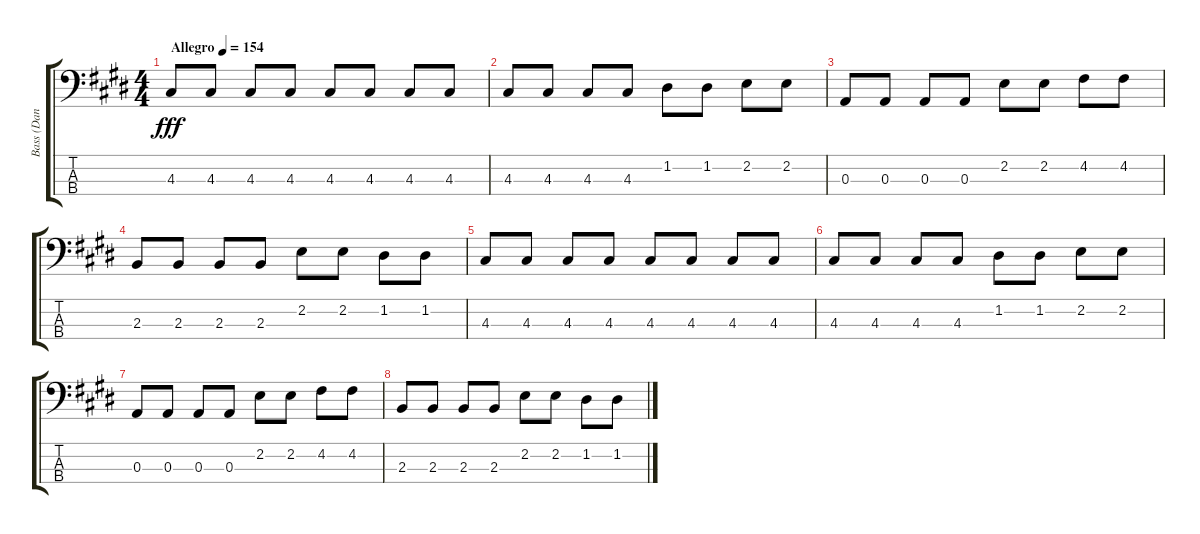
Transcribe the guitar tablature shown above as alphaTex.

\track ("Bass (Dan Andriano)" "Bass (Dan ") {instrument electricbassfinger}
\staff {score tabs}
\tuning (G2 D2 A1 E1) {hide}
\ts (4 4)
\tempo (154 "Allegro")
\clef f4
\ks c#minor
4.3.8{dy fff instrument electricbassfinger} 4.3.8 4.3.8 4.3.8 4.3.8 4.3.8 4.3.8 4.3.8 |
4.3.8 4.3.8 4.3.8 4.3.8 1.2.8 1.2.8 2.2.8 2.2.8 |
0.3.8 0.3.8 0.3.8 0.3.8 2.2.8 2.2.8 4.2.8 4.2.8 |
2.3.8 2.3.8 2.3.8 2.3.8 2.2.8 2.2.8 1.2.8 1.2.8 |
4.3.8 4.3.8 4.3.8 4.3.8 4.3.8 4.3.8 4.3.8 4.3.8 |
4.3.8 4.3.8 4.3.8 4.3.8 1.2.8 1.2.8 2.2.8 2.2.8 |
0.3.8 0.3.8 0.3.8 0.3.8 2.2.8 2.2.8 4.2.8 4.2.8 |
2.3.8 2.3.8 2.3.8 2.3.8 2.2.8 2.2.8 1.2.8 1.2.8
